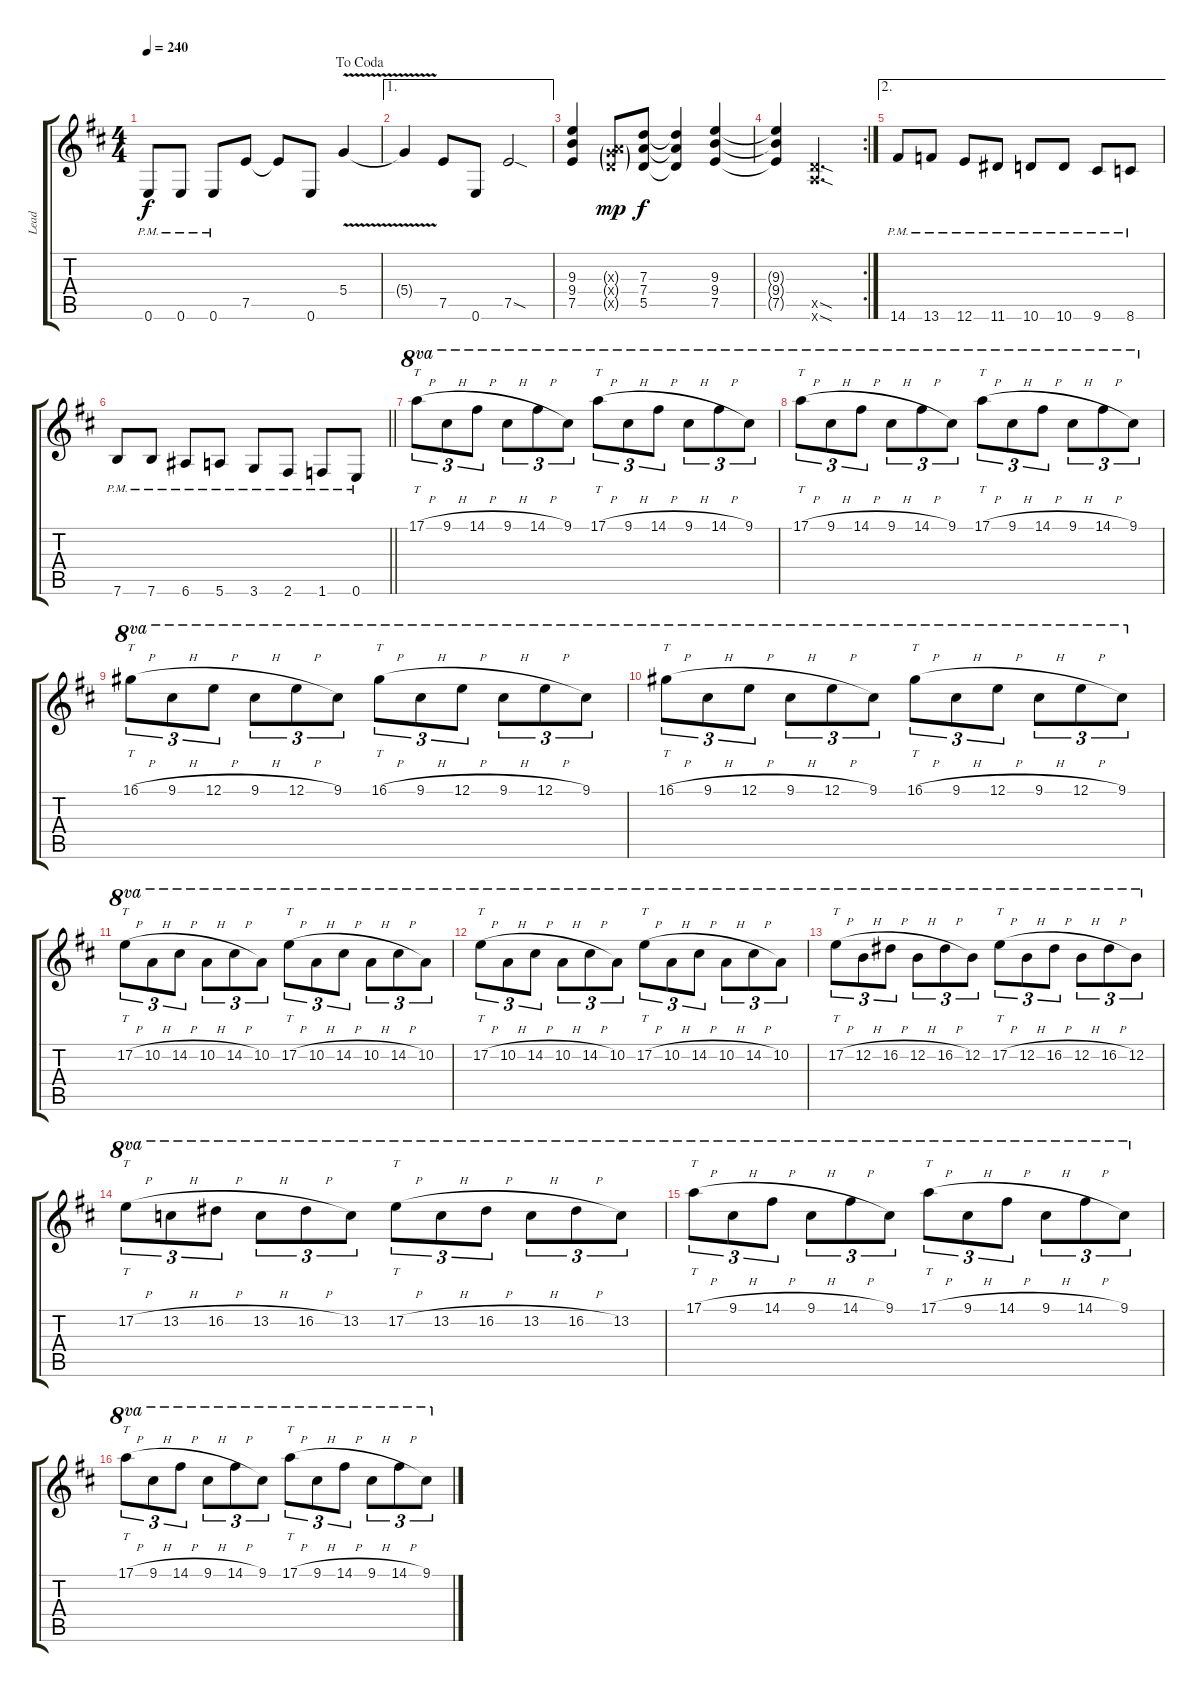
\track ("Lead" "Lead") {instrument overdrivenguitar}
\staff {score tabs}
\tuning (E4 B3 G3 D3 A2 E2) {hide}
\ts (4 4)
\jump dacoda
\tempo 240
\clef g2
\ks d
0.6{pm}.8{dy f} 0.6{pm}.8 0.6{pm}.8 7.5.8 7.5{t}.8 0.6.8 5.4{v}.4 |
\ae 1
5.4{t}.4 7.5.8 0.6.8 7.5{sod}.2 |
(9.3 9.4 7.5).4 (0.3{g x} 7.4{g x} 5.5{g x}).8{dy mp} (7.3 7.4 5.5).8{dy f} (7.3{t} 7.4{t} 5.5{t}).4 (9.3 9.4 7.5).4 |
\rc 2
(9.3{t} 9.4{t} 7.5{t}).4 (5.5{sod x} 5.6{sod x}).2{d} |
\ae 2
14.6{pm}.8 13.6{pm}.8 12.6{pm}.8 11.6{pm}.8 10.6{pm}.8 10.6{pm}.8 9.6{pm}.8 8.6{pm}.8 |
\barLineRight lightlight
7.6{pm}.8 7.6{pm}.8 6.6{pm}.8 5.6{pm}.8 3.6{pm}.8 2.6{pm}.8 1.6{pm}.8 0.6{pm}.8 |
17.1{h}.8{tt tu (3 2) ot 8va} 9.1{h}.8{tu (3 2) ot 8va} 14.1{h}.8{tu (3 2) ot 8va} 9.1{h}.8{tu (3 2) ot 8va} 14.1{h}.8{tu (3 2) ot 8va} 9.1.8{tu (3 2) ot 8va} 17.1{h}.8{tt tu (3 2) ot 8va} 9.1{h}.8{tu (3 2) ot 8va} 14.1{h}.8{tu (3 2) ot 8va} 9.1{h}.8{tu (3 2) ot 8va} 14.1{h}.8{tu (3 2) ot 8va} 9.1.8{tu (3 2) ot 8va} |
17.1{h}.8{tt tu (3 2) ot 8va} 9.1{h}.8{tu (3 2) ot 8va} 14.1{h}.8{tu (3 2) ot 8va} 9.1{h}.8{tu (3 2) ot 8va} 14.1{h}.8{tu (3 2) ot 8va} 9.1.8{tu (3 2) ot 8va} 17.1{h}.8{tt tu (3 2) ot 8va} 9.1{h}.8{tu (3 2) ot 8va} 14.1{h}.8{tu (3 2) ot 8va} 9.1{h}.8{tu (3 2) ot 8va} 14.1{h}.8{tu (3 2) ot 8va} 9.1.8{tu (3 2) ot 8va} |
16.1{h}.8{tt tu (3 2) ot 8va} 9.1{h}.8{tu (3 2) ot 8va} 12.1{h}.8{tu (3 2) ot 8va} 9.1{h}.8{tu (3 2) ot 8va} 12.1{h}.8{tu (3 2) ot 8va} 9.1.8{tu (3 2) ot 8va} 16.1{h}.8{tt tu (3 2) ot 8va} 9.1{h}.8{tu (3 2) ot 8va} 12.1{h}.8{tu (3 2) ot 8va} 9.1{h}.8{tu (3 2) ot 8va} 12.1{h}.8{tu (3 2) ot 8va} 9.1.8{tu (3 2) ot 8va} |
16.1{h}.8{tt tu (3 2) ot 8va} 9.1{h}.8{tu (3 2) ot 8va} 12.1{h}.8{tu (3 2) ot 8va} 9.1{h}.8{tu (3 2) ot 8va} 12.1{h}.8{tu (3 2) ot 8va} 9.1.8{tu (3 2) ot 8va} 16.1{h}.8{tt tu (3 2) ot 8va} 9.1{h}.8{tu (3 2) ot 8va} 12.1{h}.8{tu (3 2) ot 8va} 9.1{h}.8{tu (3 2) ot 8va} 12.1{h}.8{tu (3 2) ot 8va} 9.1.8{tu (3 2) ot 8va} |
17.2{h}.8{tt tu (3 2) ot 8va} 10.2{h}.8{tu (3 2) ot 8va} 14.2{h}.8{tu (3 2) ot 8va} 10.2{h}.8{tu (3 2) ot 8va} 14.2{h}.8{tu (3 2) ot 8va} 10.2.8{tu (3 2) ot 8va} 17.2{h}.8{tt tu (3 2) ot 8va} 10.2{h}.8{tu (3 2) ot 8va} 14.2{h}.8{tu (3 2) ot 8va} 10.2{h}.8{tu (3 2) ot 8va} 14.2{h}.8{tu (3 2) ot 8va} 10.2.8{tu (3 2) ot 8va} |
17.2{h}.8{tt tu (3 2) ot 8va} 10.2{h}.8{tu (3 2) ot 8va} 14.2{h}.8{tu (3 2) ot 8va} 10.2{h}.8{tu (3 2) ot 8va} 14.2{h}.8{tu (3 2) ot 8va} 10.2.8{tu (3 2) ot 8va} 17.2{h}.8{tt tu (3 2) ot 8va} 10.2{h}.8{tu (3 2) ot 8va} 14.2{h}.8{tu (3 2) ot 8va} 10.2{h}.8{tu (3 2) ot 8va} 14.2{h}.8{tu (3 2) ot 8va} 10.2.8{tu (3 2) ot 8va} |
17.2{h}.8{tt tu (3 2) ot 8va} 12.2{h}.8{tu (3 2) ot 8va} 16.2{h}.8{tu (3 2) ot 8va} 12.2{h}.8{tu (3 2) ot 8va} 16.2{h}.8{tu (3 2) ot 8va} 12.2.8{tu (3 2) ot 8va} 17.2{h}.8{tt tu (3 2) ot 8va} 12.2{h}.8{tu (3 2) ot 8va} 16.2{h}.8{tu (3 2) ot 8va} 12.2{h}.8{tu (3 2) ot 8va} 16.2{h}.8{tu (3 2) ot 8va} 12.2.8{tu (3 2) ot 8va} |
17.2{h}.8{tt tu (3 2) ot 8va} 13.2{h}.8{tu (3 2) ot 8va} 16.2{h}.8{tu (3 2) ot 8va} 13.2{h}.8{tu (3 2) ot 8va} 16.2{h}.8{tu (3 2) ot 8va} 13.2.8{tu (3 2) ot 8va} 17.2{h}.8{tt tu (3 2) ot 8va} 13.2{h}.8{tu (3 2) ot 8va} 16.2{h}.8{tu (3 2) ot 8va} 13.2{h}.8{tu (3 2) ot 8va} 16.2{h}.8{tu (3 2) ot 8va} 13.2.8{tu (3 2) ot 8va} |
17.1{h}.8{tt tu (3 2) ot 8va} 9.1{h}.8{tu (3 2) ot 8va} 14.1{h}.8{tu (3 2) ot 8va} 9.1{h}.8{tu (3 2) ot 8va} 14.1{h}.8{tu (3 2) ot 8va} 9.1.8{tu (3 2) ot 8va} 17.1{h}.8{tt tu (3 2) ot 8va} 9.1{h}.8{tu (3 2) ot 8va} 14.1{h}.8{tu (3 2) ot 8va} 9.1{h}.8{tu (3 2) ot 8va} 14.1{h}.8{tu (3 2) ot 8va} 9.1.8{tu (3 2) ot 8va} |
17.1{h}.8{tt tu (3 2) ot 8va} 9.1{h}.8{tu (3 2) ot 8va} 14.1{h}.8{tu (3 2) ot 8va} 9.1{h}.8{tu (3 2) ot 8va} 14.1{h}.8{tu (3 2) ot 8va} 9.1.8{tu (3 2) ot 8va} 17.1{h}.8{tt tu (3 2) ot 8va} 9.1{h}.8{tu (3 2) ot 8va} 14.1{h}.8{tu (3 2) ot 8va} 9.1{h}.8{tu (3 2) ot 8va} 14.1{h}.8{tu (3 2) ot 8va} 9.1.8{tu (3 2) ot 8va}
